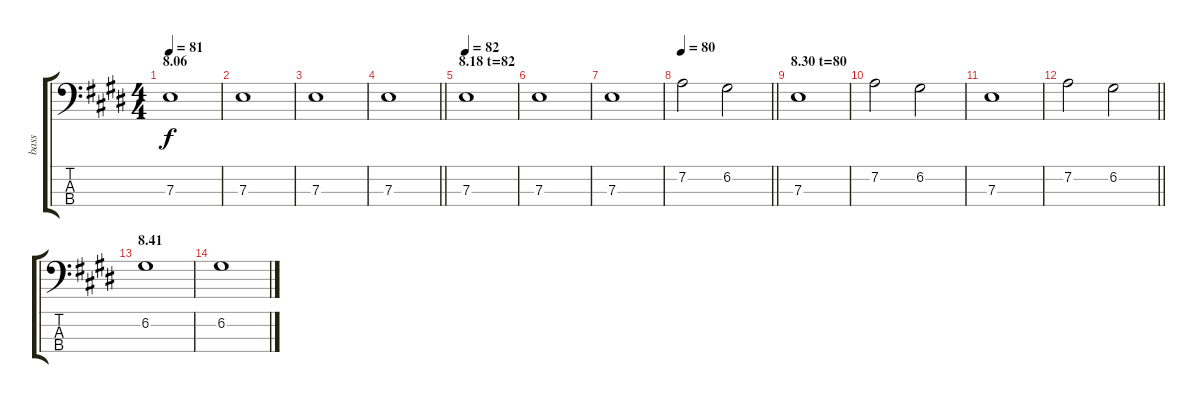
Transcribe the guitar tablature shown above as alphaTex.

\track ("bass" "bass") {instrument electricbasspick}
\staff {score tabs}
\tuning (G2 D2 A1 E1) {hide}
\ts (4 4)
\section ("" "8.06")
\tempo 81
\clef f4
\ks e
7.3.1{dy f} |
7.3.1 |
7.3.1 |
\barLineRight lightlight
7.3.1 |
\section ("" "8.18 t=82")
\tempo 82
7.3.1 |
7.3.1 |
7.3.1 |
\tempo 80
\barLineRight lightlight
7.2.2 6.2.2 |
\section ("" "8.30 t=80")
7.3.1 |
7.2.2 6.2.2 |
7.3.1 |
\barLineRight lightlight
7.2.2 6.2.2 |
\section ("" "8.41")
6.2.1 |
6.2.1
